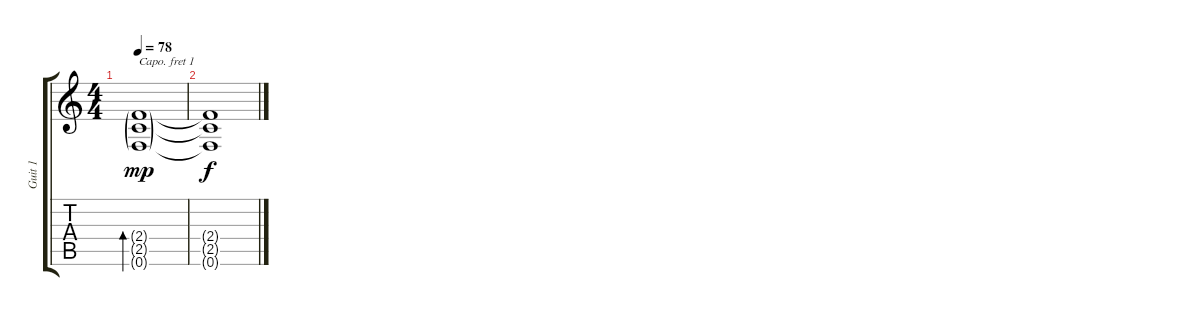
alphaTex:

\track ("Guit 1 " "Guit 1 ") {instrument electricguitarjazz}
\staff {score tabs}
\capo 1
\tuning (E4 B3 G3 D3 A2 E2) {hide}
\ts (4 4)
\tempo 78
\clef g2
\ks c
(2.4{g} 2.5{g} 0.6{g}).1{bd 60 dy mp} |
(2.4{t} 2.5{t} 0.6{t}).1{dy f}
